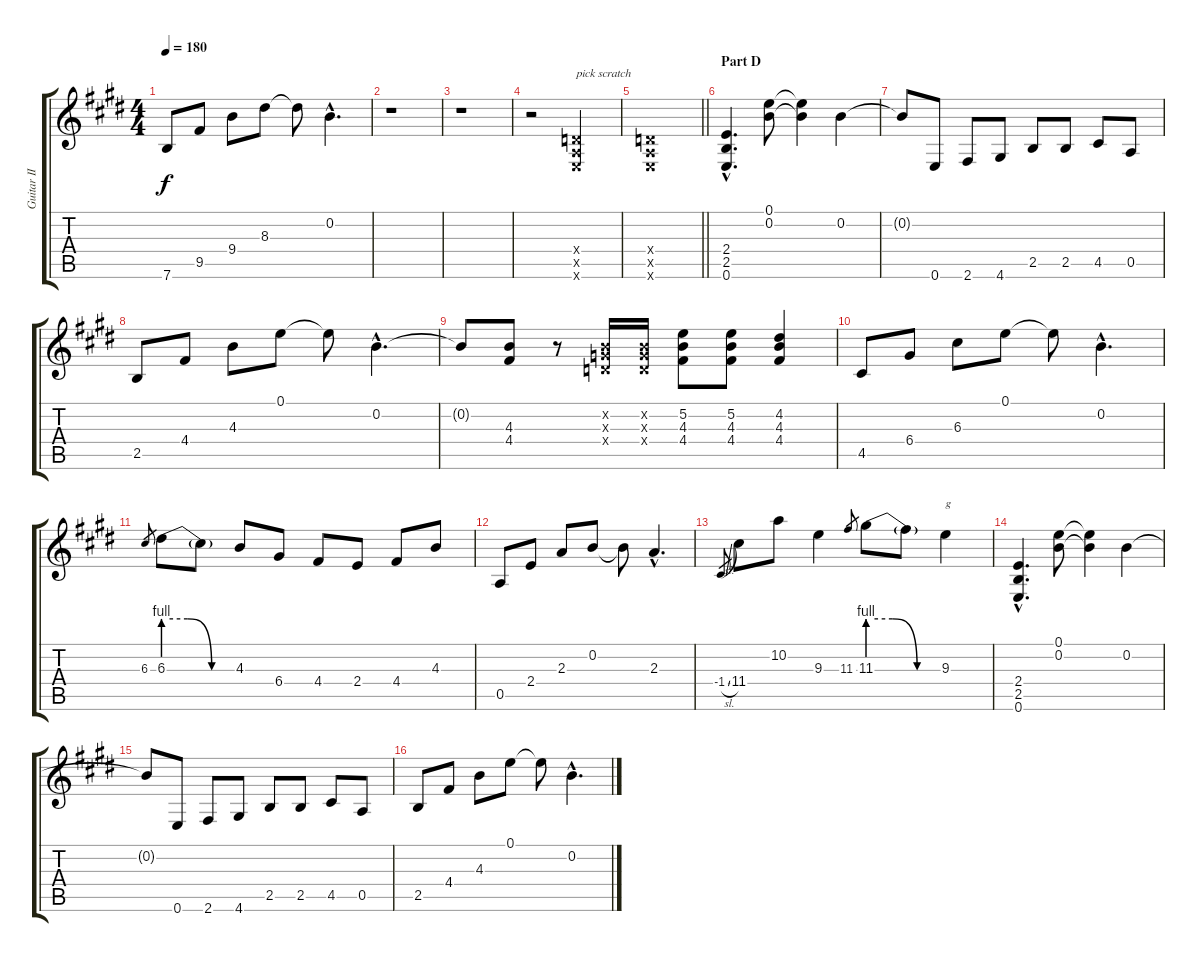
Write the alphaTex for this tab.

\track ("Guitar II (Daita)" "Guitar II ") {instrument distortionguitar}
\staff {score tabs}
\tuning (E4 B3 G3 D3 A2 E2) {hide}
\ts (4 4)
\tempo 180
\clef g2
\ks e
7.6.8{dy f} 9.5.8 9.4.8 8.3.8 8.3{t}.8 0.2{hac}.4{d} |
r.1 |
r.1 |
r.2 (0.4{x} 0.5{x} 0.6{x}).2{txt "pick scratch"} |
\barLineRight lightlight
(0.4{x} 0.5{x} 0.6{x}).1 |
\section ("" "Part D")
(2.4{hac} 2.5{hac} 0.6{hac}).4{d} (0.1 0.2).8 (0.1{t} 0.2{t}).4 0.2.4 |
0.2{t}.8 0.6.8 2.6.8 4.6.8 2.5.8 2.5.8 4.5.8 0.5.8 |
2.5.8 4.4.8 4.3.8 0.1.8 0.1{t}.8 0.2{hac}.4{d} |
0.2{t}.8 (4.3 4.4).8 r.8 (0.2{x} 0.3{x} 0.4{x}).16 (0.2{x} 0.3{x} 0.4{x}).16 (5.2 4.3 4.4).8 (5.2 4.3 4.4).8 (4.2 4.3 4.4).4 |
4.5.8 6.4.8 6.3.8 0.1.8 0.1{t}.8 0.2{hac}.4{d} |
6.3.8{gr} 6.3{be (custom 0 4 20 4 40 0 60 0)}.8 6.3{t}.8 4.3.8 6.4.8 4.4.8 2.4.8 4.4.8 4.3.8 |
0.5.8 2.4.8 2.3.8 0.2.8 0.2{t}.8 2.3{hac}.4{d} |
-1.4{sl}.8{gr} 11.4.8 10.2.8 9.3.4 11.3.8{gr} 11.3{be (custom 0 4 20 4 40 0 60 0)}.8 11.3{t}.8 9.3.4{txt "g"} |
(2.4{hac} 2.5{hac} 0.6{hac}).4{d} (0.1 0.2).8 (0.1{t} 0.2{t}).4 0.2.4 |
0.2{t}.8 0.6.8 2.6.8 4.6.8 2.5.8 2.5.8 4.5.8 0.5.8 |
2.5.8 4.4.8 4.3.8 0.1.8 0.1{t}.8 0.2{hac}.4{d}
